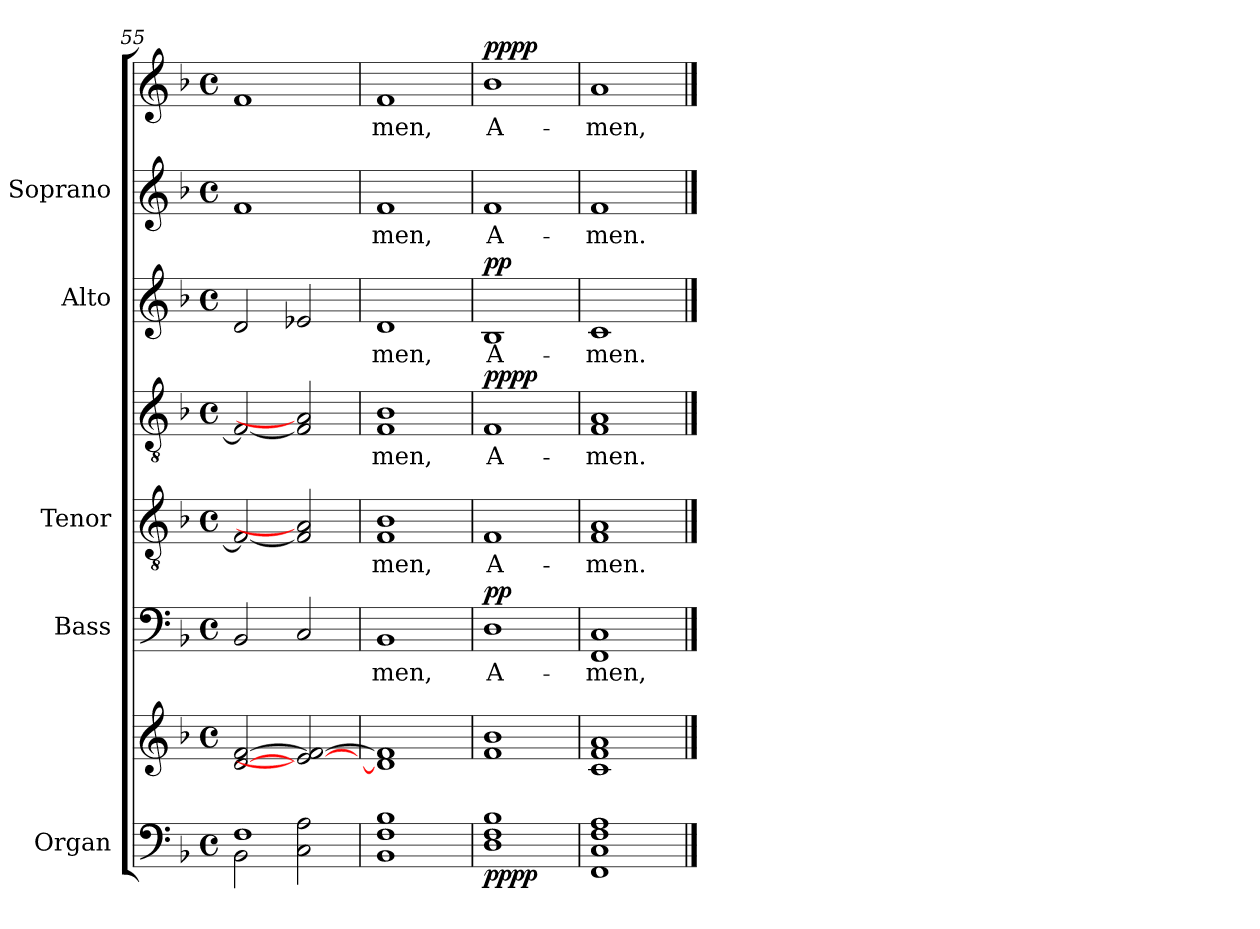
**kern	**kern	**dynam	**kern	**text	**dynam	**kern	**text	**kern	**text	**dynam	**kern	**text	**dynam	**kern	**text	**kern	**text	**dynam
*part5	*part5	*part5	*part4	*part4	*part4	*part3	*part3	*part3	*part3	*part3	*part2	*part2	*part2	*part1	*part1	*part1	*part1	*part1
*staff8	*staff7	*staff7/8	*staff6	*staff6	*staff6	*staff5	*staff5	*staff4	*staff4	*staff4/5	*staff3	*staff3	*staff3	*staff2	*staff2	*staff1	*staff1	*staff1/2
*I"Organ	*	*	*I"Bass	*	*	*I"Tenor	*	*	*	*	*I"Alto	*	*	*I"Soprano	*	*	*	*
*	*	*	*I'B	*	*	*I'T	*	*	*	*	*I'A	*	*	*I'S	*	*	*	*
*clefF4	*clefG2	*	*clefF4	*	*	*clefGv2	*	*clefGv2	*	*	*clefG2	*	*	*clefG2	*	*clefG2	*	*
*k[b-]	*k[b-]	*	*k[b-]	*	*	*k[b-]	*	*k[b-]	*	*	*k[b-]	*	*	*k[b-]	*	*k[b-]	*	*
*F:	*F:	*	*F:	*	*	*F:	*	*F:	*	*	*F:	*	*	*F:	*	*F:	*	*
*M4/4	*M4/4	*	*M4/4	*	*	*M4/4	*	*M4/4	*	*	*M4/4	*	*	*M4/4	*	*M4/4	*	*
*met(c)	*met(c)	*	*met(c)	*	*	*met(c)	*	*met(c)	*	*	*met(c)	*	*	*met(c)	*	*met(c)	*	*
=55	=55	=55	=55	=55	=55	=55	=55	=55	=55	=55	=55	=55	=55	=55	=55	=55	=55	=55
*^	*^	*	*	*	*	*	*	*	*	*	*	*	*	*	*	*	*	*
1F/	2BB-\	[2d/ [2f/	1ryy	.	2BB-	.	.	2F_	.	2F_	.	.	2d	.	.	1f	.	1f	.	.
.	2C 2A	2e-/_ 2f/_	.	.	2C	.	.	2F] 2A]	.	2F] 2A]	.	.	2e-X	.	.	.	.	.	.	.
=56	=56	=56	=56	=56	=56	=56	=56	=56	=56	=56	=56	=56	=56	=56	=56	=56	=56	=56	=56	=56
!	!	!	!	!	!	!LO:LY:b	!	!	!LO:LY:b	!	!LO:LY:b	!	!	!LO:LY:b	!	!	!LO:LY:b	!	!LO:LY:b	!
1ryy	1BB- 1F 1B-	1d/] 1f/]	1ryy	.	1BB-	men,	.	1F 1B-	men,	1F 1B-	men,	.	1d	men,	.	1f	men,	1f	men,	.
=57	=57	=57	=57	=57	=57	=57	=57	=57	=57	=57	=57	=57	=57	=57	=57	=57	=57	=57	=57	=57
!	!	!	!	!LO:DY:b=2	!	!LO:LY:b	!	!	!LO:LY:b	!	!LO:LY:b	!	!	!LO:LY:b	!	!	!LO:LY:b	!	!LO:LY:b	!
!	!	!	!	!LO:DY:n=1:b	!	!	!LO:DY:b	!	!	!	!	!LO:DY:b=2	!	!	!	!	!	!	!	!
!	!	!	!	!	!	!	!	!	!	!	!	!LO:DY:n=1:b	!	!	!LO:DY:b	!	!	!	!	!LO:DY:b=2
!	!	!	!	!	!	!	!	!	!	!	!	!	!	!	!	!	!	!	!	!LO:DY:n=1:b
1ryy	1D 1F 1B-	1f/ 1b-/	1ryy	pp pp	1D	A-	pp	1F	A-	1F	A-	pp pp	1B-	A-	pp	1f	-A-	1b-	A-	pp pp
=58	=58	=58	=58	=58	=58	=58	=58	=58	=58	=58	=58	=58	=58	=58	=58	=58	=58	=58	=58	=58
!	!	!	!	!	!	!LO:LY:b	!	!	!LO:LY:b	!	!LO:LY:b	!	!	!LO:LY:b	!	!	!LO:LY:b	!	!LO:LY:b	!
1ryy	1FF 1C 1F 1A	1c/ 1f/ 1a/	1ryy	.	1FF 1C	-men,	.	1F 1A	-men.	1F 1A	-men.	.	1c	-men.	.	1f	men.	1a	-men,	.
*v	*v	*	*	*	*	*	*	*	*	*	*	*	*	*	*	*	*	*	*	*
*	*v	*v	*	*	*	*	*	*	*	*	*	*	*	*	*	*	*	*	*
==	==	==	==	==	==	==	==	==	==	==	==	==	==	==	==	==	==	==
*-	*-	*-	*-	*-	*-	*-	*-	*-	*-	*-	*-	*-	*-	*-	*-	*-	*-	*-
